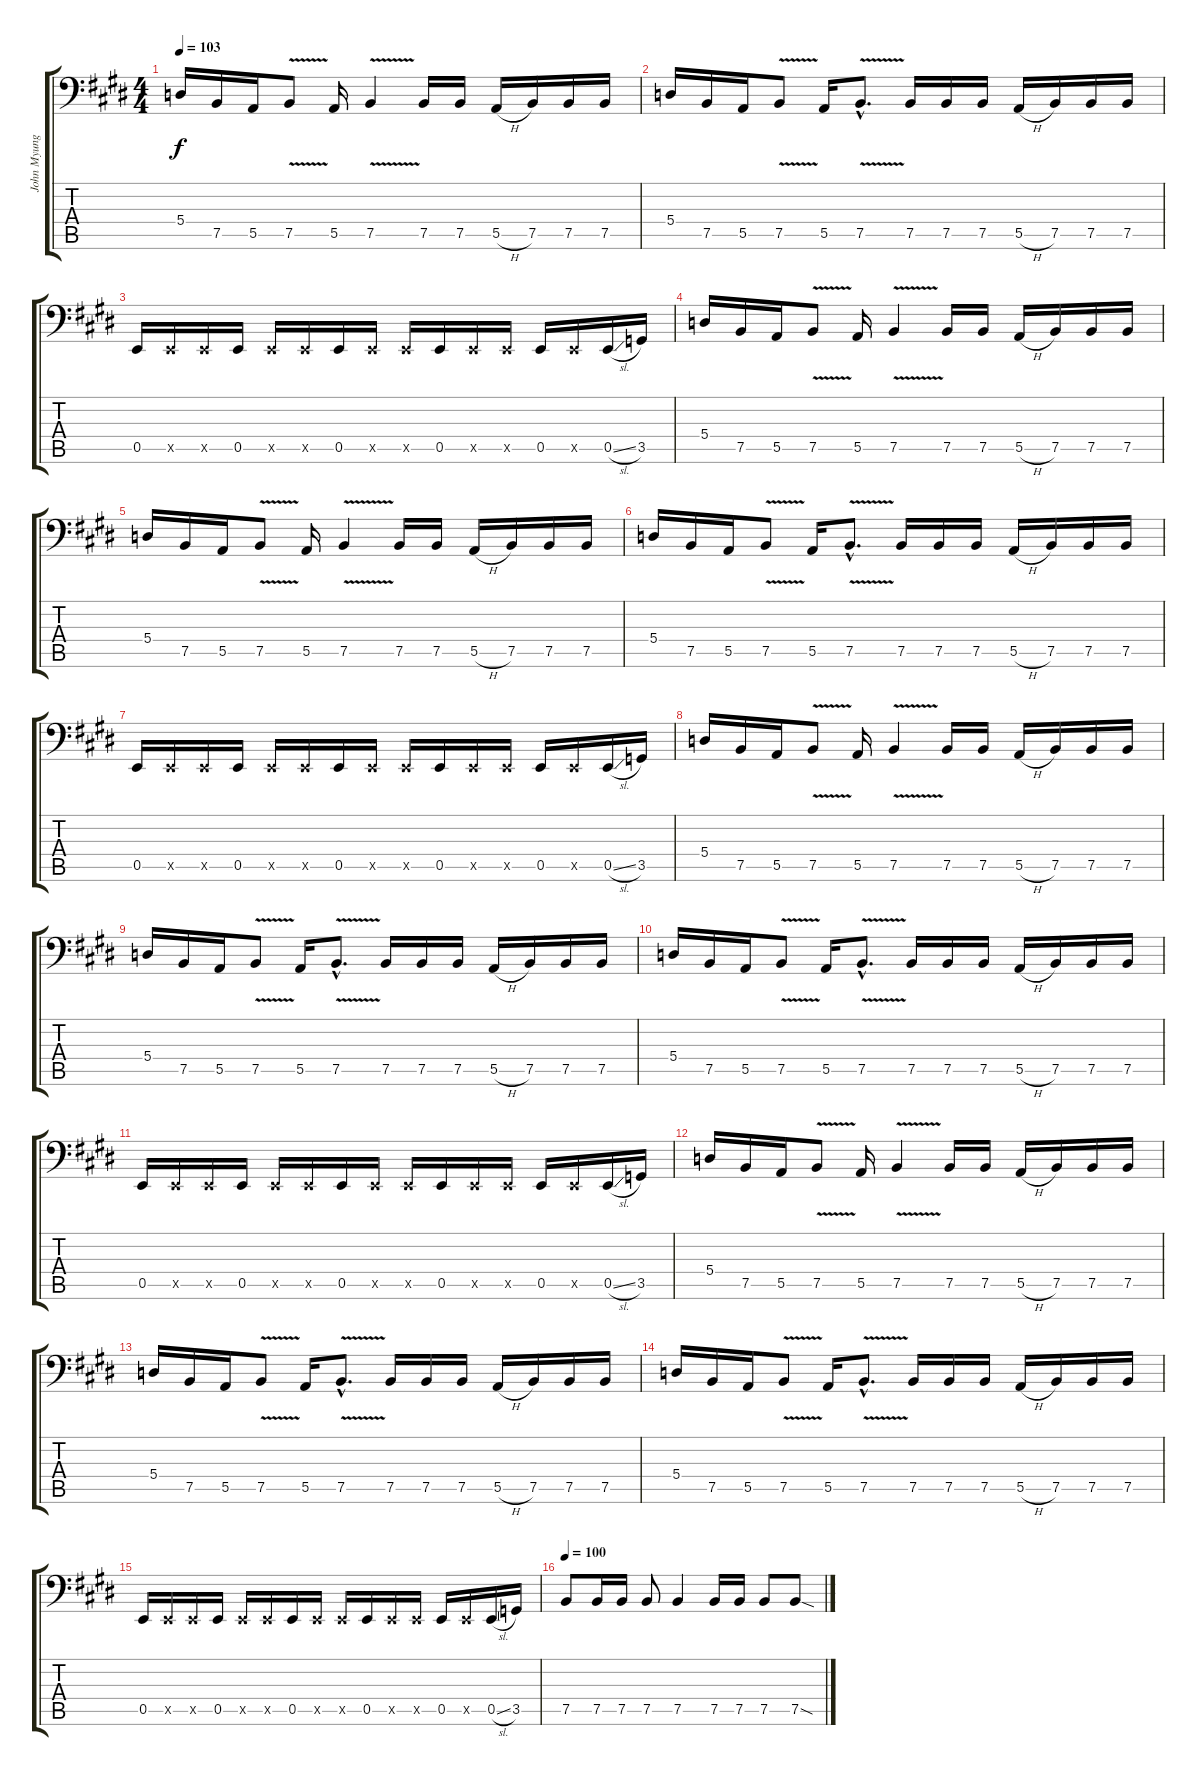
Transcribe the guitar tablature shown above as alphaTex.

\track ("John Myung" "John Myung") {instrument electricbassfinger}
\staff {score tabs}
\tuning (C3 G2 D2 A1 E1 B0) {hide}
\ts (4 4)
\tempo 103
\clef f4
\ks e
5.4.16{dy f} 7.5.16 5.5.16 7.5{v}.8 5.5.16 7.5{v}.4 7.5.16 7.5.16 5.5{h}.16 7.5.16 7.5.16 7.5.16 |
5.4.16 7.5.16 5.5.16 7.5{v}.8 5.5.16 7.5{v hac}.8{d} 7.5.16 7.5.16 7.5.16 5.5{h}.16 7.5.16 7.5.16 7.5.16 |
0.5.16 0.5{x}.16 0.5{x}.16 0.5.16 0.5{x}.16 0.5{x}.16 0.5.16 0.5{x}.16 0.5{x}.16 0.5.16 0.5{x}.16 0.5{x}.16 0.5.16 0.5{x}.16 0.5{sl}.16 3.5.16 |
5.4.16 7.5.16 5.5.16 7.5{v}.8 5.5.16 7.5{v}.4 7.5.16 7.5.16 5.5{h}.16 7.5.16 7.5.16 7.5.16 |
5.4.16 7.5.16 5.5.16 7.5{v}.8 5.5.16 7.5{v}.4 7.5.16 7.5.16 5.5{h}.16 7.5.16 7.5.16 7.5.16 |
5.4.16 7.5.16 5.5.16 7.5{v}.8 5.5.16 7.5{v hac}.8{d} 7.5.16 7.5.16 7.5.16 5.5{h}.16 7.5.16 7.5.16 7.5.16 |
0.5.16 0.5{x}.16 0.5{x}.16 0.5.16 0.5{x}.16 0.5{x}.16 0.5.16 0.5{x}.16 0.5{x}.16 0.5.16 0.5{x}.16 0.5{x}.16 0.5.16 0.5{x}.16 0.5{sl}.16 3.5.16 |
5.4.16 7.5.16 5.5.16 7.5{v}.8 5.5.16 7.5{v}.4 7.5.16 7.5.16 5.5{h}.16 7.5.16 7.5.16 7.5.16 |
5.4.16 7.5.16 5.5.16 7.5{v}.8 5.5.16 7.5{v hac}.8{d} 7.5.16 7.5.16 7.5.16 5.5{h}.16 7.5.16 7.5.16 7.5.16 |
5.4.16 7.5.16 5.5.16 7.5{v}.8 5.5.16 7.5{v hac}.8{d} 7.5.16 7.5.16 7.5.16 5.5{h}.16 7.5.16 7.5.16 7.5.16 |
0.5.16 0.5{x}.16 0.5{x}.16 0.5.16 0.5{x}.16 0.5{x}.16 0.5.16 0.5{x}.16 0.5{x}.16 0.5.16 0.5{x}.16 0.5{x}.16 0.5.16 0.5{x}.16 0.5{sl}.16 3.5.16 |
5.4.16 7.5.16 5.5.16 7.5{v}.8 5.5.16 7.5{v}.4 7.5.16 7.5.16 5.5{h}.16 7.5.16 7.5.16 7.5.16 |
5.4.16 7.5.16 5.5.16 7.5{v}.8 5.5.16 7.5{v hac}.8{d} 7.5.16 7.5.16 7.5.16 5.5{h}.16 7.5.16 7.5.16 7.5.16 |
5.4.16 7.5.16 5.5.16 7.5{v}.8 5.5.16 7.5{v hac}.8{d} 7.5.16 7.5.16 7.5.16 5.5{h}.16 7.5.16 7.5.16 7.5.16 |
0.5.16 0.5{x}.16 0.5{x}.16 0.5.16 0.5{x}.16 0.5{x}.16 0.5.16 0.5{x}.16 0.5{x}.16 0.5.16 0.5{x}.16 0.5{x}.16 0.5.16 0.5{x}.16 0.5{sl}.16 3.5.16 |
\tempo 100
7.5.8 7.5.16 7.5.16 7.5.8 7.5.4 7.5.16 7.5.16 7.5.8 7.5{sod}.8
